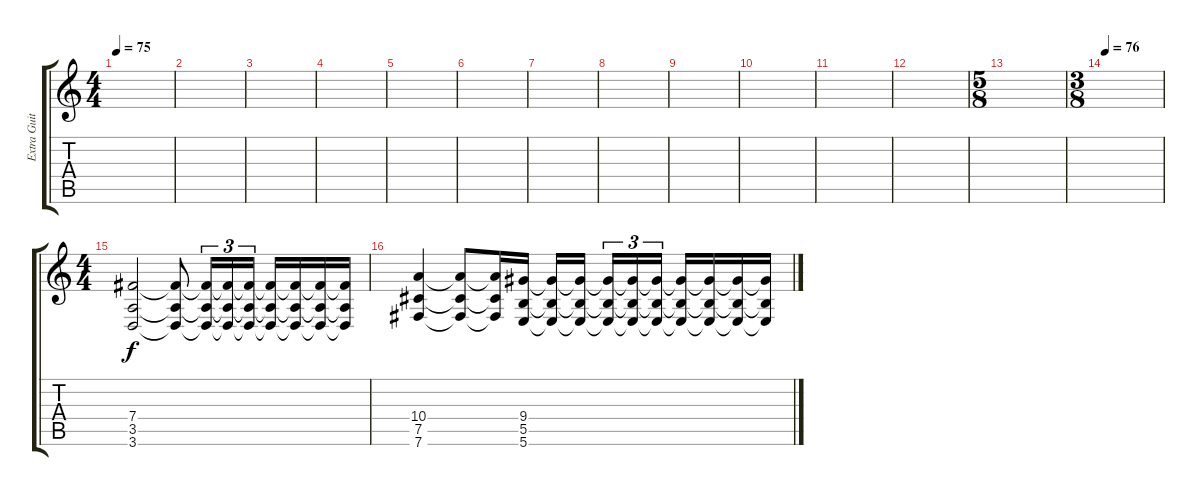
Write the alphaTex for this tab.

\track ("Extra Guitar" "Extra Guit") {instrument distortionguitar}
\staff {score tabs}
\tuning (Db4 Ab3 E3 B2 Gb2 B1) {hide}
\ts (4 4)
\tempo 75
\clef g2
\ks c
|
|
|
|
|
|
|
|
|
|
|
|
\ts (5 8)
|
\ts (3 8)
\tempo 76
|
\ts (4 4)
(7.4 3.5 3.6).2 (7.4{t} 3.5{t} 3.6{t}).8 (7.4{t} 3.5{t} 3.6{t}).16{tu (3 2)} (7.4{t} 3.5{t} 3.6{t}).16{tu (3 2)} (7.4{t} 3.5{t} 3.6{t}).16{tu (3 2)} (7.4{t} 3.5{t} 3.6{t}).16 (7.4{t} 3.5{t} 3.6{t}).16 (7.4{t} 3.5{t} 3.6{t}).16 (7.4{t} 3.5{t} 3.6{t}).16 |
(10.4 7.5 7.6).4 (10.4{t} 7.5{t} 7.6{t}).8 (10.4{t} 7.5{t} 7.6{t}).16 (9.4 5.5 5.6).16 (9.4{t} 5.5{t} 5.6{t}).16 (9.4{t} 5.5{t} 5.6{t}).16{beam splitsecondary} (9.4{t} 5.5{t} 5.6{t}).16{tu (3 2)} (9.4{t} 5.5{t} 5.6{t}).16{tu (3 2)} (9.4{t} 5.5{t} 5.6{t}).16{tu (3 2)} (9.4{t} 5.5{t} 5.6{t}).16 (9.4{t} 5.5{t} 5.6{t}).16 (9.4{t} 5.5{t} 5.6{t}).16 (9.4{t} 5.5{t} 5.6{t}).16
